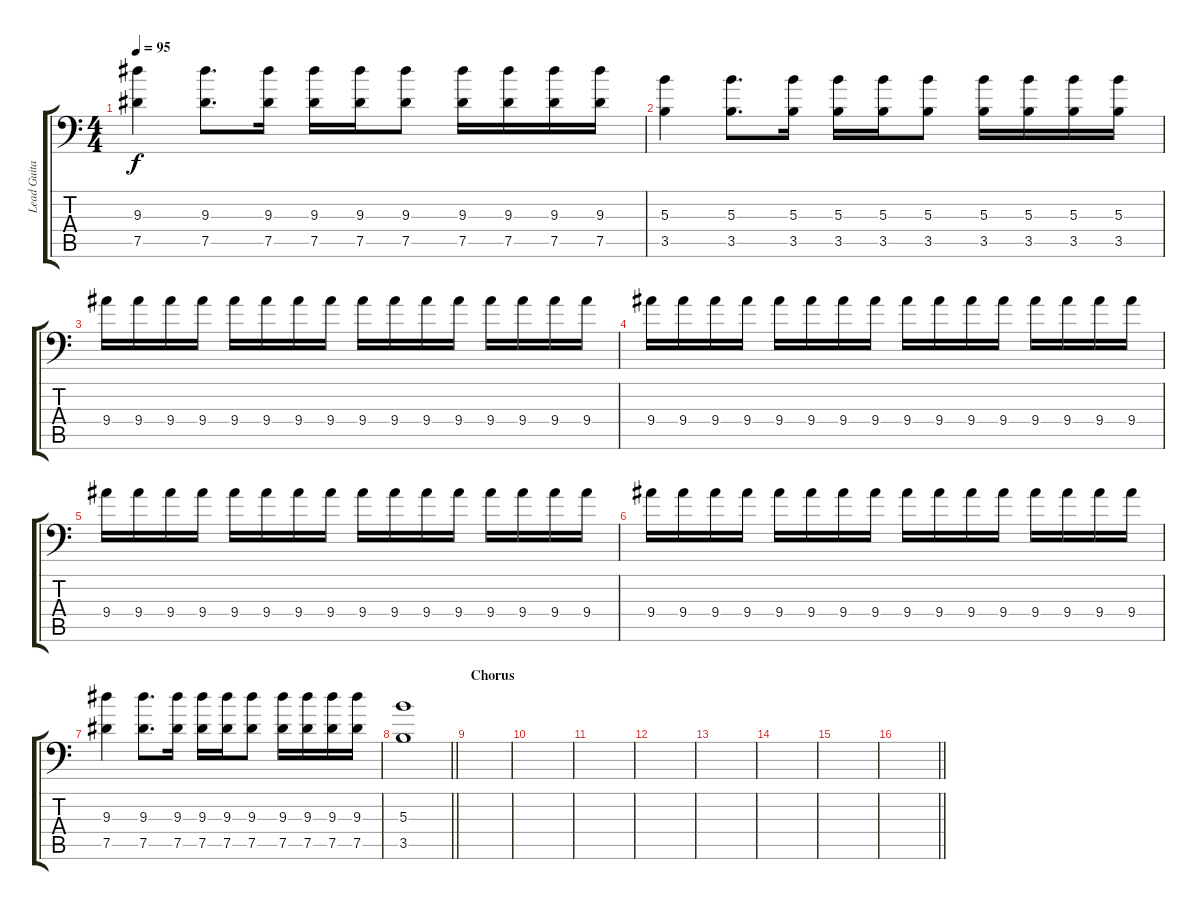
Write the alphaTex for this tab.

\track ("Lead Guitar" "Lead Guita") {instrument distortionguitar}
\staff {score tabs}
\tuning (Eb4 Bb3 Gb3 Db3 Ab2 Bb1) {hide}
\ts (4 4)
\tempo 95
\clef f4
\ks c
(9.3 7.5).4{dy f volume 11} (9.3 7.5).8{d} (9.3 7.5).16 (9.3 7.5).16 (9.3 7.5).16 (9.3 7.5).8 (9.3 7.5).16 (9.3 7.5).16 (9.3 7.5).16 (9.3 7.5).16 |
(5.3 3.5).4 (5.3 3.5).8{d} (5.3 3.5).16 (5.3 3.5).16 (5.3 3.5).16 (5.3 3.5).8 (5.3 3.5).16 (5.3 3.5).16 (5.3 3.5).16 (5.3 3.5).16 |
9.4.16 9.4.16 9.4.16 9.4.16 9.4.16 9.4.16 9.4.16 9.4.16 9.4.16 9.4.16 9.4.16 9.4.16 9.4.16 9.4.16 9.4.16 9.4.16 |
9.4.16 9.4.16 9.4.16 9.4.16 9.4.16 9.4.16 9.4.16 9.4.16 9.4.16 9.4.16 9.4.16 9.4.16 9.4.16 9.4.16 9.4.16 9.4.16 |
9.4.16 9.4.16 9.4.16 9.4.16 9.4.16 9.4.16 9.4.16 9.4.16 9.4.16 9.4.16 9.4.16 9.4.16 9.4.16 9.4.16 9.4.16 9.4.16 |
9.4.16 9.4.16 9.4.16 9.4.16 9.4.16 9.4.16 9.4.16 9.4.16 9.4.16 9.4.16 9.4.16 9.4.16 9.4.16 9.4.16 9.4.16 9.4.16 |
(9.3 7.5).4 (9.3 7.5).8{d} (9.3 7.5).16 (9.3 7.5).16 (9.3 7.5).16 (9.3 7.5).8 (9.3 7.5).16 (9.3 7.5).16 (9.3 7.5).16 (9.3 7.5).16 |
\barLineRight lightlight
(5.3 3.5).1 |
\section ("" "Chorus")
|
|
|
|
|
|
|
\barLineRight lightlight
